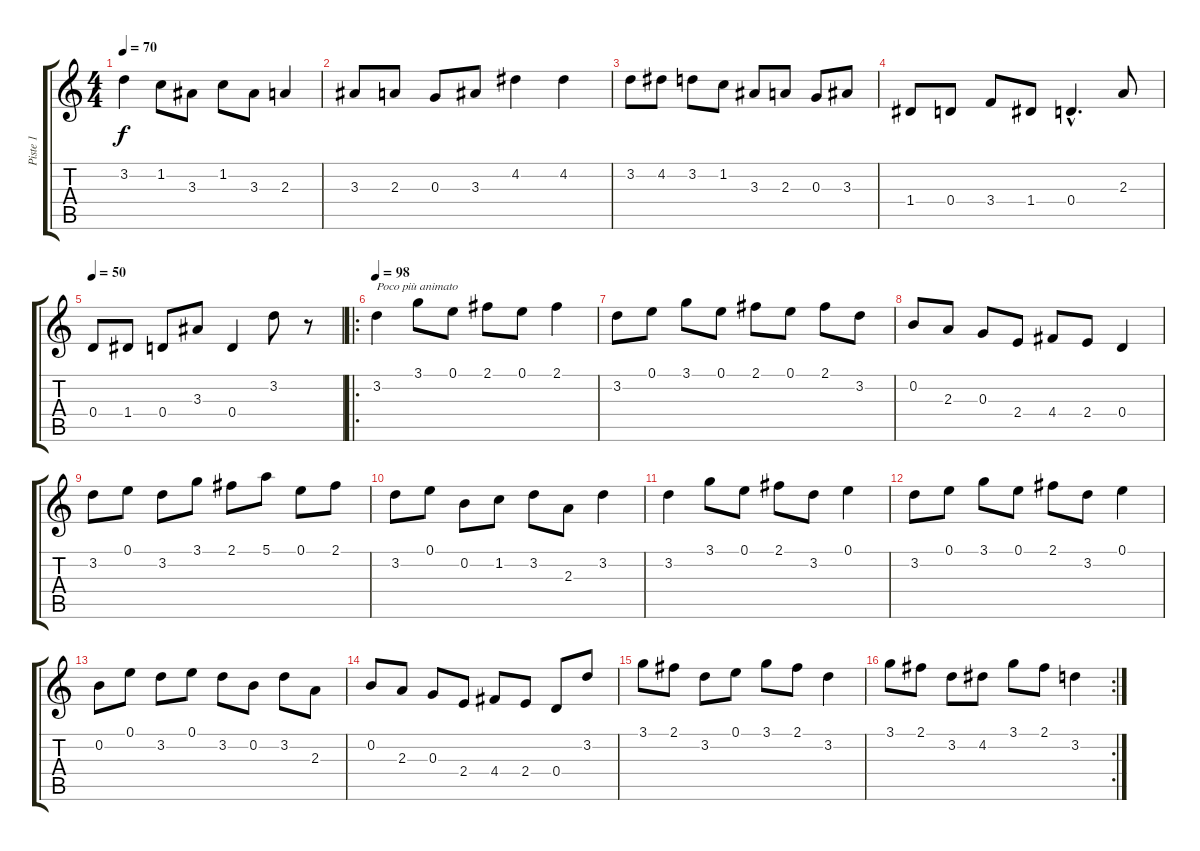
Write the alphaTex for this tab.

\track ("Piste 1" "Piste 1") {instrument acousticguitarnylon}
\staff {score tabs}
\tuning (E4 B3 G3 D3 A2 E2) {hide}
\ts (4 4)
\tempo 70
\clef g2
\ks c
3.2.4{dy f} 1.2.8 3.3.8 1.2.8 3.3.8 2.3.4 |
3.3.8 2.3.8 0.3.8 3.3.8 4.2.4 4.2.4 |
3.2.8 4.2.8 3.2.8 1.2.8 3.3.8 2.3.8 0.3.8 3.3.8 |
1.4.8 0.4.8 3.4.8 1.4.8 0.4{hac}.4{d} 2.3.8 |
\tempo 50
0.4.8 1.4.8 0.4.8 3.3.8 0.4.4 3.2.8 r.8 |
\ro
\tempo 98
3.2.4{txt "Poco più animato"} 3.1.8 0.1.8 2.1.8 0.1.8 2.1.4 |
3.2.8 0.1.8 3.1.8 0.1.8 2.1.8 0.1.8 2.1.8 3.2.8 |
0.2.8 2.3.8 0.3.8 2.4.8 4.4.8 2.4.8 0.4.4 |
3.2.8 0.1.8 3.2.8 3.1.8 2.1.8 5.1.8 0.1.8 2.1.8 |
3.2.8 0.1.8 0.2.8 1.2.8 3.2.8 2.3.8 3.2.4 |
3.2.4 3.1.8 0.1.8 2.1.8 3.2.8 0.1.4 |
3.2.8 0.1.8 3.1.8 0.1.8 2.1.8 3.2.8 0.1.4 |
0.2.8 0.1.8 3.2.8 0.1.8 3.2.8 0.2.8 3.2.8 2.3.8 |
0.2.8 2.3.8 0.3.8 2.4.8 4.4.8 2.4.8 0.4.8 3.2.8 |
3.1.8 2.1.8 3.2.8 0.1.8 3.1.8 2.1.8 3.2.4 |
\rc 2
3.1.8 2.1.8 3.2.8 4.2.8 3.1.8 2.1.8 3.2.4
